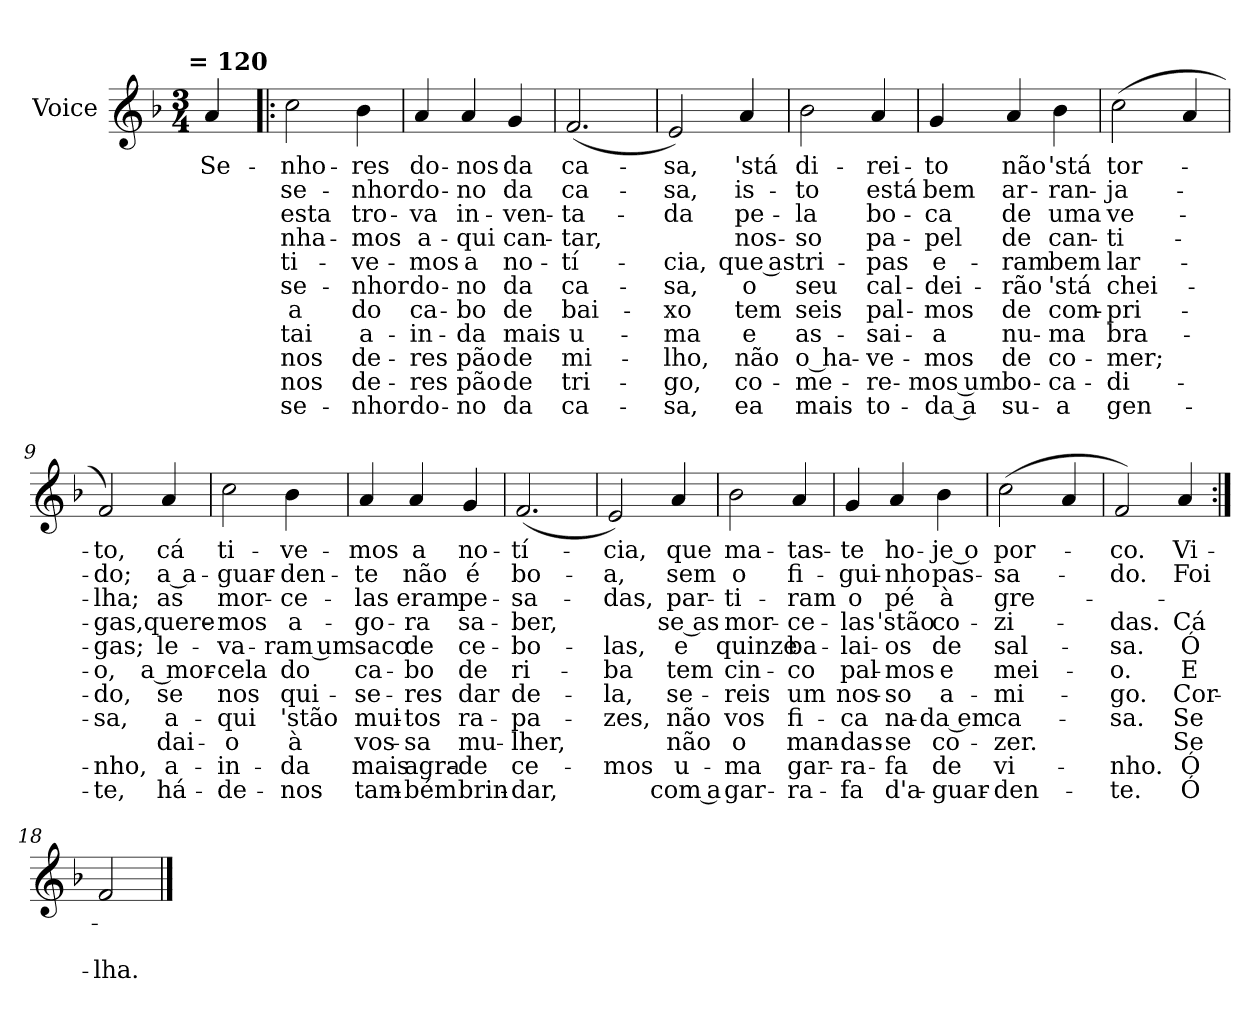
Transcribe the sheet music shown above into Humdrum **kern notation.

**kern	**text	**text	**text	**text	**text	**text	**text	**text	**text	**text	**text
*part1	*part1	*part1	*part1	*part1	*part1	*part1	*part1	*part1	*part1	*part1	*part1
*staff1	*staff1	*staff1	*staff1	*staff1	*staff1	*staff1	*staff1	*staff1	*staff1	*staff1	*staff1
*I"Voice	*	*	*	*	*	*	*	*	*	*	*
*I'Vo.	*	*	*	*	*	*	*	*	*	*	*
*clefG2	*	*	*	*	*	*	*	*	*	*	*
*k[b-]	*	*	*	*	*	*	*	*	*	*	*
!!LO:TX:omd:t=\n                                = 120
*M3/4	*	*	*	*	*	*	*	*	*	*	*
*MM120	*	*	*	*	*	*	*	*	*	*	*
=1	=1	=1	=1	=1	=1	=1	=1	=1	=1	=1	=1
4a/	Se-	.	.	.	.	.	.	.	.	.	.
=2!|:	=2!|:	=2!|:	=2!|:	=2!|:	=2!|:	=2!|:	=2!|:	=2!|:	=2!|:	=2!|:	=2!|:
2cc\	-nho-	se-	esta	nha-	ti-	se-	a	tai	nos	nos	se-
4b-\	-res	-nhor	tro-	-mos	-ve-	-nhor	do	a-	de-	de-	-nhor
=3	=3	=3	=3	=3	=3	=3	=3	=3	=3	=3	=3
4a/	do-	do-	-va	a-	-mos	do-	ca-	-in-	-res	-res	do-
4a/	-nos	-no	in-	-qui	a	-no	-bo	-da	pão	pão	-no
4g/	da	da	-ven-	can-	no-	da	de	mais	de	de	da
=4	=4	=4	=4	=4	=4	=4	=4	=4	=4	=4	=4
(>2.f/	ca-	ca-	-ta-	-tar,	-tí-	ca-	bai-	u-	mi-	tri-	ca-
=5	=5	=5	=5	=5	=5	=5	=5	=5	=5	=5	=5
2e/)	-sa,	sa,	da	.	-cia,	sa,	xo	-ma	lho,	-go,	sa,
4a/	'stá	is-	pe-	nos-	que as	o	tem	e	não	co-	ea
!!LO:LB:g=z
=6	=6	=6	=6	=6	=6	=6	=6	=6	=6	=6	=6
2b-\	di-	-to	-la	-so	tri-	seu	seis	as-	o ha-	-me-	mais
4a/	-rei-	está	bo-	pa-	-pas	cal-	pal-	-sai-	-ve-	-re-	to-
=7	=7	=7	=7	=7	=7	=7	=7	=7	=7	=7	=7
4g/	-to	bem	-ca	-pel	e-	dei-	-mos	-a	-mos	-mos um	-da a
4a/	não	ar-	de	de	-ram	-rão	de	nu-	de	bo-	su-
4b-\	'stá	-ran-	uma	can-	bem	'stá	com-	-ma	co-	-ca-	-a
=8	=8	=8	=8	=8	=8	=8	=8	=8	=8	=8	=8
(>2cc\	tor-	-ja-	ve-	-ti-	lar-	chei-	-pri-	bra-	-mer;	-di-	gen-
4a/	.	.	.	.	.	.	.	.	.	.	.
=9	=9	=9	=9	=9	=9	=9	=9	=9	=9	=9	=9
2f/)	-to,	-do;	-lha;	-gas,	-gas;	-o,	-do,	-sa,	.	-nho,	-te,
4a/	cá	a a-	as	quere-	le-	a mor-	se	a-	dai-	a-	há-
!!LO:LB:g=z
=10	=10	=10	=10	=10	=10	=10	=10	=10	=10	=10	=10
2cc\	ti-	-guar-	mor-	-mos	-va-	-cela	nos	-qui	-o	-in-	-de-
4b-\	-ve-	-den-	-ce-	a-	-ram um	do	qui-	'stão	à	-da	-nos
=11	=11	=11	=11	=11	=11	=11	=11	=11	=11	=11	=11
4a/	-mos	-te	-las	-go-	saco	ca-	-se-	mui-	vos-	mais	tam-
4a/	a	não	eram	-ra	de	-bo	-res	-tos	-sa	agra-	-bém
4g/	no-	é	pe-	sa-	ce-	de	dar	ra-	mu-	-de	brin-
=12	=12	=12	=12	=12	=12	=12	=12	=12	=12	=12	=12
(>2.f/	-tí-	bo-	-sa-	-ber,	-bo-	ri-	de-	-pa-	-lher,	ce-	-dar,
=13	=13	=13	=13	=13	=13	=13	=13	=13	=13	=13	=13
2e/)	-cia,	a,	das,	.	-las,	ba	la,	zes,	.	mos	.
4a/	que	sem	par-	se as	e	tem	se-	não	não	u-	com a
!!LO:LB:g=z
=14	=14	=14	=14	=14	=14	=14	=14	=14	=14	=14	=14
2b-\	ma-	o	-ti-	mor-	quinze	cin-	-reis	vos	o	-ma	gar-
4a/	-tas-	fi-	-ram	-ce-	ba-	-co	um	fi-	man-	gar-	-ra-
=15	=15	=15	=15	=15	=15	=15	=15	=15	=15	=15	=15
4g/	-te	-gui-	o	-las	-lai-	pal-	nos-	-ca	-das-	-ra-	-fa
4a/	ho-	-nho	pé	'stão	-os	-mos	-so	na-	-se	-fa	d'a-
4b-\	-je o	pas-	à	co-	de	e	a-	-da em	co-	de	-guar-
=16	=16	=16	=16	=16	=16	=16	=16	=16	=16	=16	=16
(>2cc\	por-	-sa-	gre-	-zi-	sal-	mei-	-mi-	ca-	-zer.	vi-	-den-
4a/	.	.	.	.	.	.	.	.	.	.	.
=17	=17	=17	=17	=17	=17	=17	=17	=17	=17	=17	=17
2f/)	-co.	-do.	.	-das.	-sa.	-o.	-go.	-sa.	.	-nho.	-te.
4a/	Vi-	Foi	.	Cá	Ó	E	Cor-	Se	Se	Ó	Ó
=18:|!	=18:|!	=18:|!	=18:|!	=18:|!	=18:|!	=18:|!	=18:|!	=18:|!	=18:|!	=18:|!	=18:|!
2f/	.	.	-lha.	.	.	.	.	.	.	.	.
==	==	==	==	==	==	==	==	==	==	==	==
*-	*-	*-	*-	*-	*-	*-	*-	*-	*-	*-	*-
